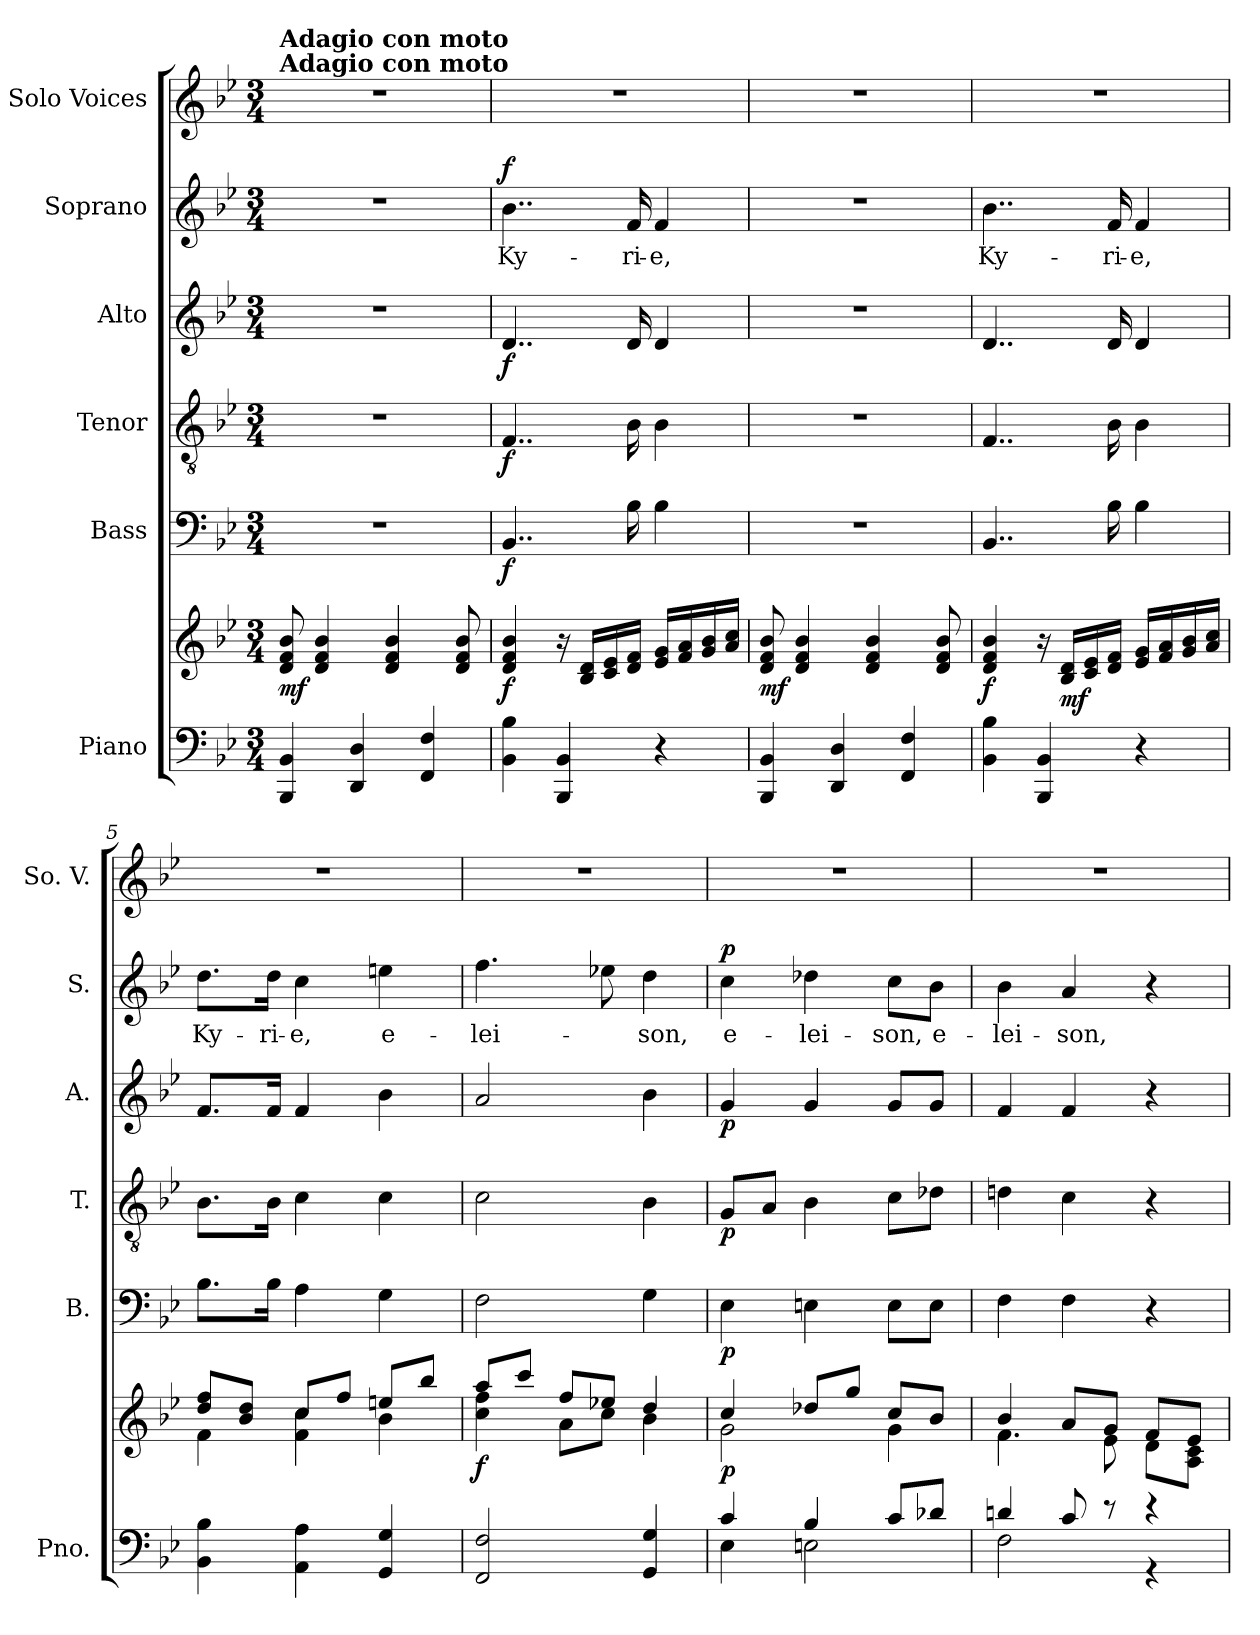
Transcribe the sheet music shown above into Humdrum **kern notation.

**kern	**kern	**dynam	**kern	**dynam	**kern	**dynam	**kern	**dynam	**kern	**text	**dynam	**kern
*part6	*part6	*part6	*part5	*part5	*part4	*part4	*part3	*part3	*part2	*part2	*part2	*part1
*staff7	*staff6	*staff6/7	*staff5	*staff5	*staff4	*staff4	*staff3	*staff3	*staff2	*staff2	*staff2	*staff1
*I"Piano	*	*	*I"Bass	*	*I"Tenor	*	*I"Alto	*	*I"Soprano	*	*	*I"Solo Voices
*I'Pno.	*	*	*I'B.	*	*I'T.	*	*I'A.	*	*I'S.	*	*	*I'So. V.
*clefF4	*clefG2	*	*clefF4	*	*clefGv2	*	*clefG2	*	*clefG2	*	*	*clefG2
*k[b-e-]	*k[b-e-]	*	*k[b-e-]	*	*k[b-e-]	*	*k[b-e-]	*	*k[b-e-]	*	*	*k[b-e-]
*M3/4	*M3/4	*	*M3/4	*	*M3/4	*	*M3/4	*	*M3/4	*	*	*M3/4
=1	=1	=1	=1	=1	=1	=1	=1	=1	=1	=1	=1	=1
!	!	!	!	!	!	!	!	!	!	!	!	!LO:TX:a:B:t=Adagio con moto
!	!	!	!	!	!	!	!	!	!	!	!	!LO:TX:a:B:t=Adagio con moto
!	!	!LO:DY:b	!	!	!	!	!	!	!	!	!	!
4BBB-/ 4BB-/	8d/ 8f/ 8b-/	mf	2.r	.	2.r	.	2.r	.	2.r	.	.	2.r
.	4d/ 4f/ 4b-/	.	.	.	.	.	.	.	.	.	.	.
4DD/ 4D/	.	.	.	.	.	.	.	.	.	.	.	.
.	4d/ 4f/ 4b-/	.	.	.	.	.	.	.	.	.	.	.
4FF/ 4F/	.	.	.	.	.	.	.	.	.	.	.	.
.	8d/ 8f/ 8b-/	.	.	.	.	.	.	.	.	.	.	.
=2	=2	=2	=2	=2	=2	=2	=2	=2	=2	=2	=2	=2
!	!	!LO:DY:b	!	!LO:DY:b	!	!LO:DY:b	!	!LO:DY:b	!	!LO:LY:b	!LO:DY:b	!
4BB-\ 4B-\	4d/ 4f/ 4b-/	f	4..BB-/	f	4..F/	f	4..d/	f	4..b-\	Ky-	f	2.r
4BBB-/ 4BB-/	16r	.	.	.	.	.	.	.	.	.	.	.
.	16B-/ 16d/LL	.	.	.	.	.	.	.	.	.	.	.
.	16c/ 16e-/	.	.	.	.	.	.	.	.	.	.	.
!	!	!	!	!	!	!	!	!	!	!LO:LY:b	!	!
.	16d/ 16f/JJ	.	16B-\	.	16B-\	.	16d/	.	16f/	-ri-	.	.
!	!	!	!	!	!	!	!	!	!	!LO:LY:b	!	!
4r	16e-/ 16g/LL	.	4B-\	.	4B-\	.	4d/	.	4f/	-e,	.	.
.	16f/ 16a/	.	.	.	.	.	.	.	.	.	.	.
.	16g/ 16b-/	.	.	.	.	.	.	.	.	.	.	.
.	16a/ 16cc/JJ	.	.	.	.	.	.	.	.	.	.	.
=3	=3	=3	=3	=3	=3	=3	=3	=3	=3	=3	=3	=3
!	!	!LO:DY:b	!	!	!	!	!	!	!	!	!	!
4BBB-/ 4BB-/	8d/ 8f/ 8b-/	mf	2.r	.	2.r	.	2.r	.	2.r	.	.	2.r
.	4d/ 4f/ 4b-/	.	.	.	.	.	.	.	.	.	.	.
4DD/ 4D/	.	.	.	.	.	.	.	.	.	.	.	.
.	4d/ 4f/ 4b-/	.	.	.	.	.	.	.	.	.	.	.
4FF/ 4F/	.	.	.	.	.	.	.	.	.	.	.	.
.	8d/ 8f/ 8b-/	.	.	.	.	.	.	.	.	.	.	.
!!LO:PB:g=z
=4	=4	=4	=4	=4	=4	=4	=4	=4	=4	=4	=4	=4
!	!	!LO:DY:b	!	!	!	!	!	!	!	!LO:LY:b	!	!
4BB-\ 4B-\	4d/ 4f/ 4b-/	f	4..BB-/	.	4..F/	.	4..d/	.	4..b-\	Ky-	.	2.r
4BBB-/ 4BB-/	16r	.	.	.	.	.	.	.	.	.	.	.
!	!	!LO:DY:b	!	!	!	!	!	!	!	!	!	!
.	16B-/ 16d/LL	mf	.	.	.	.	.	.	.	.	.	.
.	16c/ 16e-/	.	.	.	.	.	.	.	.	.	.	.
!	!	!	!	!	!	!	!	!	!	!LO:LY:b	!	!
.	16d/ 16f/JJ	.	16B-\	.	16B-\	.	16d/	.	16f/	-ri-	.	.
!	!	!	!	!	!	!	!	!	!	!LO:LY:b	!	!
4r	16e-/ 16g/LL	.	4B-\	.	4B-\	.	4d/	.	4f/	-e,	.	.
.	16f/ 16a/	.	.	.	.	.	.	.	.	.	.	.
.	16g/ 16b-/	.	.	.	.	.	.	.	.	.	.	.
.	16a/ 16cc/JJ	.	.	.	.	.	.	.	.	.	.	.
=5	=5	=5	=5	=5	=5	=5	=5	=5	=5	=5	=5	=5
*	*^	*	*	*	*	*	*	*	*	*	*	*
!	!	!	!	!	!	!	!	!	!	!	!LO:LY:b	!	!
4BB-\ 4B-\	8dd/ 8ff/L	4f\	.	8.B-\L	.	8.B-\L	.	8.f/L	.	8.dd\L	Ky-	.	2.r
.	8b-/ 8dd/J	.	.	.	.	.	.	.	.	.	.	.	.
!	!	!	!	!	!	!	!	!	!	!	!LO:LY:b	!	!
.	.	.	.	16B-\Jk	.	16B-\Jk	.	16f/Jk	.	16dd\Jk	-ri-	.	.
!	!	!	!	!	!	!	!	!	!	!	!LO:LY:b	!	!
4AA\ 4A\	8cc/L	4f\ 4cc\	.	4A\	.	4c\	.	4f/	.	4cc\	-e,	.	.
.	8ff/J	.	.	.	.	.	.	.	.	.	.	.	.
!	!	!	!	!	!	!	!	!	!	!	!LO:LY:b	!	!
4GG/ 4G/	8een/L	4b-\	.	4G\	.	4c\	.	4b-\	.	4een\	e-	.	.
.	8bb-/J	.	.	.	.	.	.	.	.	.	.	.	.
=6	=6	=6	=6	=6	=6	=6	=6	=6	=6	=6	=6	=6	=6
!	!	!	!LO:DY:b	!	!	!	!	!	!	!	!LO:LY:b	!	!
2FF/ 2F/	8aa/L	4cc\ 4ff\	f	2F\	.	2c\	.	2a/	.	4.ff\	-lei-	.	2.r
.	8ccc/J	.	.	.	.	.	.	.	.	.	.	.	.
.	8ff/L	8a\L	.	.	.	.	.	.	.	.	.	.	.
.	8ee-X/J	8cc\J	.	.	.	.	.	.	.	8ee-X\	.	.	.
!	!	!	!	!	!	!	!	!	!	!	!LO:LY:b	!	!
4GG/ 4G/	4dd/	4b-\	.	4G\	.	4B-\	.	4b-\	.	4dd\	-son,	.	.
!!LO:PB:g=z
=7	=7	=7	=7	=7	=7	=7	=7	=7	=7	=7	=7	=7	=7
*^	*	*	*	*	*	*	*	*	*	*	*	*	*
!	!	!	!	!LO:DY:b	!	!LO:DY:b	!	!LO:DY:b	!	!LO:DY:b	!	!LO:LY:b	!LO:DY:b	!
4c/	4E-\	4cc/	2g\	p	4E-\	p	8G/L	p	4g/	p	4cc\	e-	p	2.r
.	.	.	.	.	.	.	8A/J	.	.	.	.	.	.	.
!	!	!	!	!	!	!	!	!	!	!	!	!LO:LY:b	!	!
4B-/	2En\	8dd-X/L	.	.	4En\	.	4B-\	.	4g/	.	4dd-X\	-lei-	.	.
.	.	8gg/J	.	.	.	.	.	.	.	.	.	.	.	.
!	!	!	!	!	!	!	!	!	!	!	!	!LO:LY:b	!	!
8c/L	.	8cc/L	4g\	.	8E\L	.	8c\L	.	8g/L	.	8cc\L	-son,	.	.
!	!	!	!	!	!	!	!	!	!	!	!	!LO:LY:b	!	!
8d-X/J	.	8b-/J	.	.	8E\J	.	8d-X\J	.	8g/J	.	8b-\J	e-	.	.
=8	=8	=8	=8	=8	=8	=8	=8	=8	=8	=8	=8	=8	=8	=8
!	!	!	!	!	!	!	!	!	!	!	!	!LO:LY:b	!	!
4dn/	2F\	4b-/	4.f\	.	4F\	.	4dn\	.	4f/	.	4b-\	-lei-	.	2.r
!	!	!	!	!	!	!	!	!	!	!	!	!LO:LY:b	!	!
8c/	.	8a/L	.	.	4F\	.	4c\	.	4f/	.	4a/	-son,	.	.
8r	.	8g/J	8e-\	.	.	.	.	.	.	.	.	.	.	.
4r	4r	8f/L	8d\L	.	4r	.	4r	.	4r	.	4r	.	.	.
.	.	8e-/J	8A\ 8c\J	.	.	.	.	.	.	.	.	.	.	.
*v	*v	*	*	*	*	*	*	*	*	*	*	*	*	*
*	*v	*v	*	*	*	*	*	*	*	*	*	*	*
=	=	=	=	=	=	=	=	=	=	=	=	=
*-	*-	*-	*-	*-	*-	*-	*-	*-	*-	*-	*-	*-
